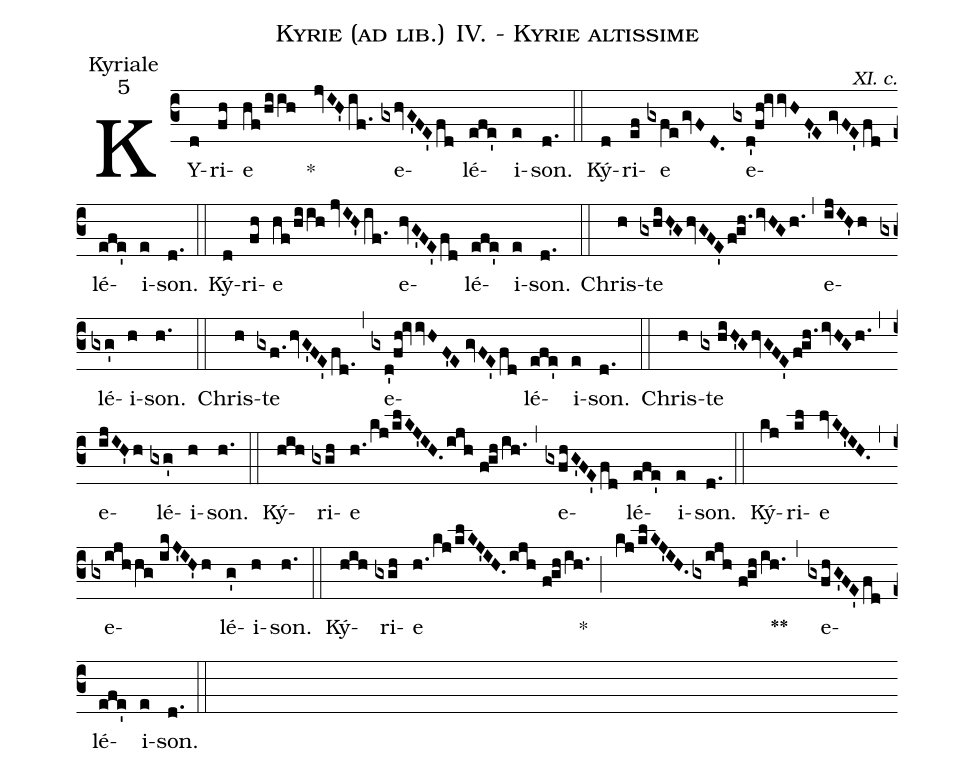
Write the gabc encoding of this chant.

name:Kyrie (ad lib.) IV. - Kyrie altissime;
office-part:Kyriale;
mode:5;
commentary:XI. c.;
%%
(c3) KY(d)ri(fh)e(hf/hiih) *{ }(jvIH'if.) e(gxhvG'FE'fd)lé(efe')i(e)son.(d.) (::)
Ký(d)ri(ef)e(gxfegvFD.) e(gxd'!fh!ivvHF'E//gvFE'fd)lé(efe')i(e)son.(d.) (::)
Ký(d)ri(fh)e(hf/hiih//jvIH'if.) e(hvG'FE'fd)lé(efe')i(e)son.(d.) (::)
Chris(h)te(gxhiH'GhvGFE'/f!gh./ivHGh.) (,) e(ijIH'h)lé(gxg')i(h)son.(h.) (::)
Chris(h)te(gxf./hvG'FE'/fd.) (,) e(gx!d'!fh!ivvHF'E//gvFE'/fd)lé(efe')i(e)son.(d.) (::)
Chris(h)te(gx/hiH'G/hvGFE'/f!gh./ivHGh.) (,) e(ijIH'h)lé(gxg')i(h)son.(h.) (::)
Ký(hih)ri(gxgh)e(h./kj/klKJ'IH./ijh//f!gh/ih.) (,) e(gxfhG'FE'fd)lé(efe')i(e)son.(d.) (::)
Ký(kj)ri(kl)e(lvKJ'IH.) (,) e(gxijhhg//ikJ'IH'h)lé(g')i(h)son.(h.) (::)
Ký(hih)ri(gxgh)e(h./kj/klKJ'IH./ijh//f!gh/ih.) *(;) (kj/klKJ'IH./gxijh//f!gh/ih.) <v>**</v>(,) e(gxfhG'FE'fd)lé(efe')i(e)son.(d.) (::)
